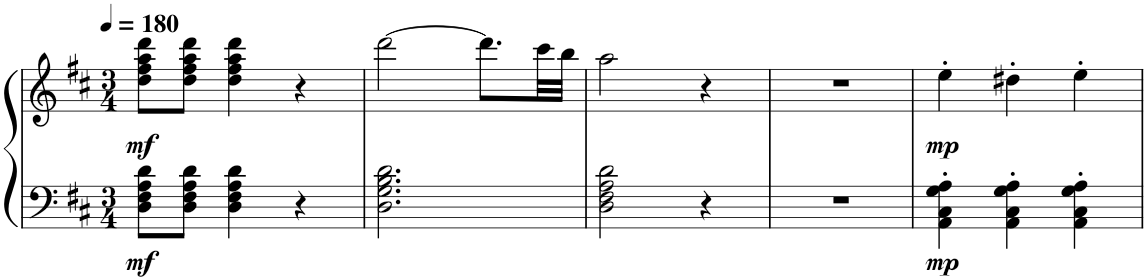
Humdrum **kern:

**kern	**dynam	**kern	**dynam
*part2	*part2	*part1	*part1
*staff2	*staff2	*staff1	*staff1
*I"Piano, La Diva	*	*I"Piano, Entracte 2	*
*clefF4	*	*clefG2	*
*k[f#c#]	*	*k[f#c#]	*
*M3/4	*	*M3/4	*
*MM180	*	*MM180	*
=1	=1	=1	=1
!	!LO:DY:b	!	!LO:DY:b
8D\ 8F#\ 8A\ 8d\L	mf	8dd\ 8ff#\ 8aa\ 8ddd\L	mf
8D\ 8F#\ 8A\ 8d\J	.	8dd\ 8ff#\ 8aa\ 8ddd\J	.
4D\ 4F#\ 4A\ 4d\	.	4dd\ 4ff#\ 4aa\ 4ddd\	.
4r	.	4r	.
=2	=2	=2	=2
2.D\ 2.G\ 2.B\ 2.d\	.	[2ddd\	.
.	.	8.ddd\L]	.
.	.	32ccc#\LL	.
.	.	32bb\JJJ	.
=3	=3	=3	=3
2D\ 2F#\ 2A\ 2d\	.	2aa\	.
4r	.	4r	.
=4	=4	=4	=4
2.r	.	2.r	.
=5	=5	=5	=5
!	!LO:DY:b	!	!LO:DY:b
4AA\' 4C#\' 4G\' 4A\'	mp	4ee'\	mp
4AA\' 4C#\' 4G\' 4A\'	.	4dd#X'\	.
4AA\' 4C#\' 4G\' 4A\'	.	4ee'\	.
=	=	=	=
*-	*-	*-	*-
